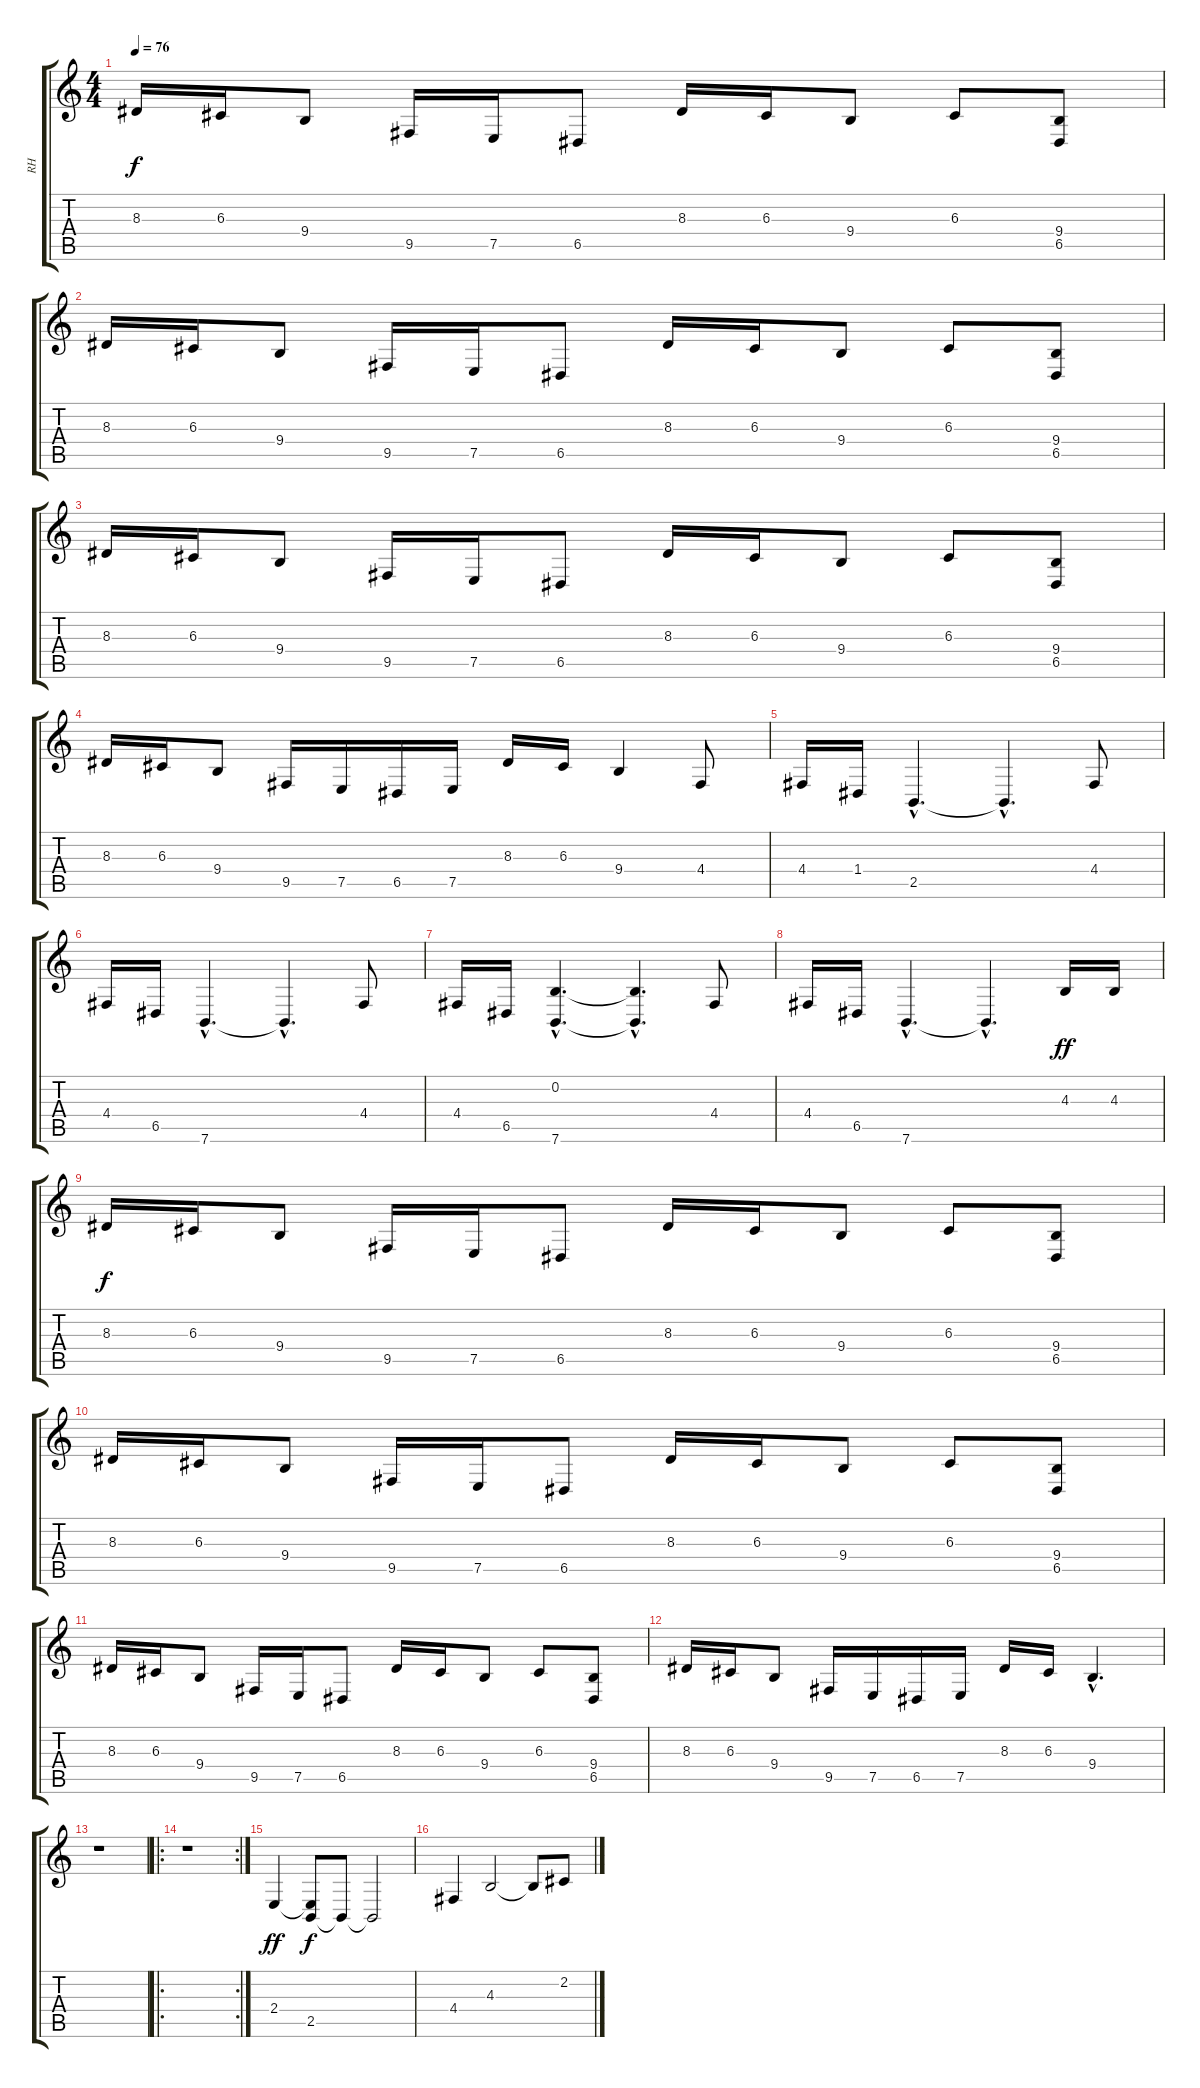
\track ("RH" "RH") {instrument acousticgrandpiano}
\staff {score tabs}
\tuning (E4 B3 G3 D3 A2 E2) {hide}
\ts (4 4)
\tempo 76
\clef g2
\ks c
8.3.16{dy f instrument acousticgrandpiano} 6.3.16 9.4.8 9.5.16 7.5.16 6.5.8 8.3.16 6.3.16 9.4.8 6.3.8 (9.4 6.5).8 |
8.3.16 6.3.16 9.4.8 9.5.16 7.5.16 6.5.8 8.3.16 6.3.16 9.4.8 6.3.8 (9.4 6.5).8 |
8.3.16 6.3.16 9.4.8 9.5.16 7.5.16 6.5.8 8.3.16 6.3.16 9.4.8 6.3.8 (9.4 6.5).8 |
8.3.16 6.3.16 9.4.8 9.5.16 7.5.16 6.5.16 7.5.16 8.3.16 6.3.16 9.4.4 4.4.8 |
4.4.16 1.4.16 2.5{hac}.4{d} 2.5{hac t}.4{d} 4.4.8 |
4.4.16 6.5.16 7.6{hac}.4{d} 7.6{hac t}.4{d} 4.4.8 |
4.4.16 6.5.16 (0.2{hac} 7.6{hac}).4{d} (0.2{hac t} 7.6{hac t}).4{d} 4.4.8 |
4.4.16 6.5.16 7.6{hac}.4{d} 7.6{hac t}.4{d} 4.3.16{dy ff} 4.3.16 |
8.3.16{dy f} 6.3.16 9.4.8 9.5.16 7.5.16 6.5.8 8.3.16 6.3.16 9.4.8 6.3.8 (9.4 6.5).8 |
8.3.16 6.3.16 9.4.8 9.5.16 7.5.16 6.5.8 8.3.16 6.3.16 9.4.8 6.3.8 (9.4 6.5).8 |
8.3.16 6.3.16 9.4.8 9.5.16 7.5.16 6.5.8 8.3.16 6.3.16 9.4.8 6.3.8 (9.4 6.5).8 |
8.3.16 6.3.16 9.4.8 9.5.16 7.5.16 6.5.16 7.5.16 8.3.16 6.3.16 9.4{hac}.4{d} |
r.1 |
\ro
\rc 2
r.1 |
2.4.4{dy ff} (2.4{t} 2.5).8{dy f} 2.5{t}.8 2.5{t}.2 |
4.4.4 4.3.2 4.3{t}.8 2.2.8
